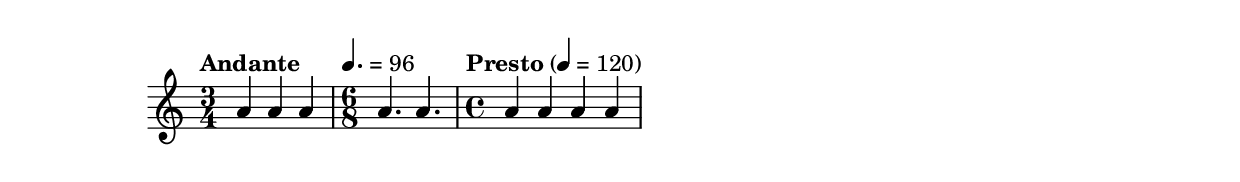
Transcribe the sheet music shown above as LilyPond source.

% tempo marks
\version "2.18.2"
music = \relative c''{
    \time 3/4
    \tempo "Andante"
    a4 a a 
    \time 6/8
    \tempo 4. = 96
    a4. a
    \time 4/4
    \tempo "Presto" 4 = 120
    a4 a a a
}

\score {
    \music
    \layout {}
    \midi {}
}